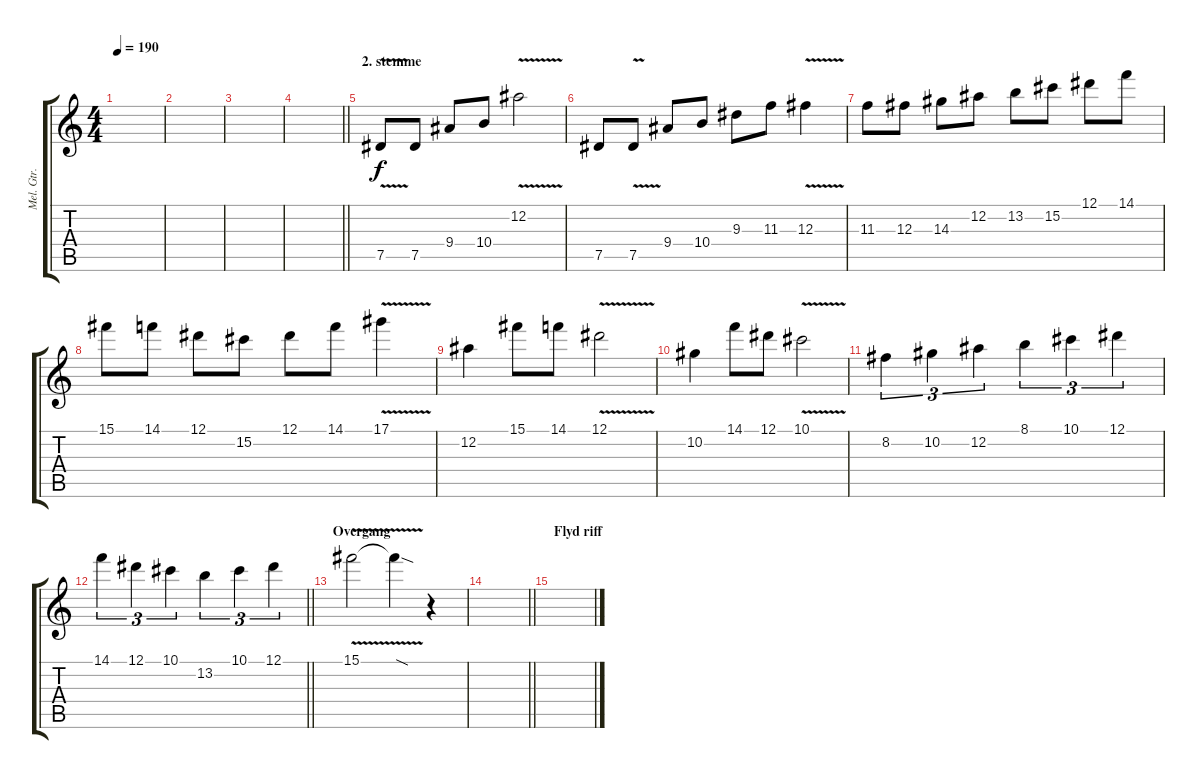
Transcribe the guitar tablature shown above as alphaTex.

\track ("Mel. Gtr." "Mel. Gtr.") {instrument distortionguitar}
\staff {score tabs}
\tuning (Eb4 Bb3 Gb3 Db3 Ab2 Eb2) {hide}
\ts (4 4)
\tempo 190
\clef g2
\ks c
|
|
|
\barLineRight lightlight
|
\section ("" "2. stemme")
7.5{v}.8 7.5.8 9.4.8 10.4.8 12.2{v}.2 |
7.5.8 7.5{v}.8 9.4.8 10.4.8 9.3.8 11.3.8 12.3{v}.4 |
11.3.8 12.3.8 14.3.8 12.2.8 13.2.8 15.2.8 12.1.8 14.1.8 |
15.1.8 14.1.8 12.1.8 15.2.8 12.1.8 14.1.8 17.1{v}.4 |
12.2.4 15.1.8 14.1.8 12.1{v}.2 |
10.2.4 14.1.8 12.1.8 10.1{v}.2 |
8.2.4{tu (3 2)} 10.2.4{tu (3 2)} 12.2.4{tu (3 2)} 8.1.4{tu (3 2)} 10.1.4{tu (3 2)} 12.1.4{tu (3 2)} |
\barLineRight lightlight
14.1.4{tu (3 2)} 12.1.4{tu (3 2)} 10.1.4{tu (3 2)} 13.2.4{tu (3 2)} 10.1.4{tu (3 2)} 12.1.4{tu (3 2)} |
\section ("" "Overgang")
15.1{v}.2 15.1{sod t}.4 r.4 |
\barLineRight lightlight
|
\section ("" "Flyd riff")
